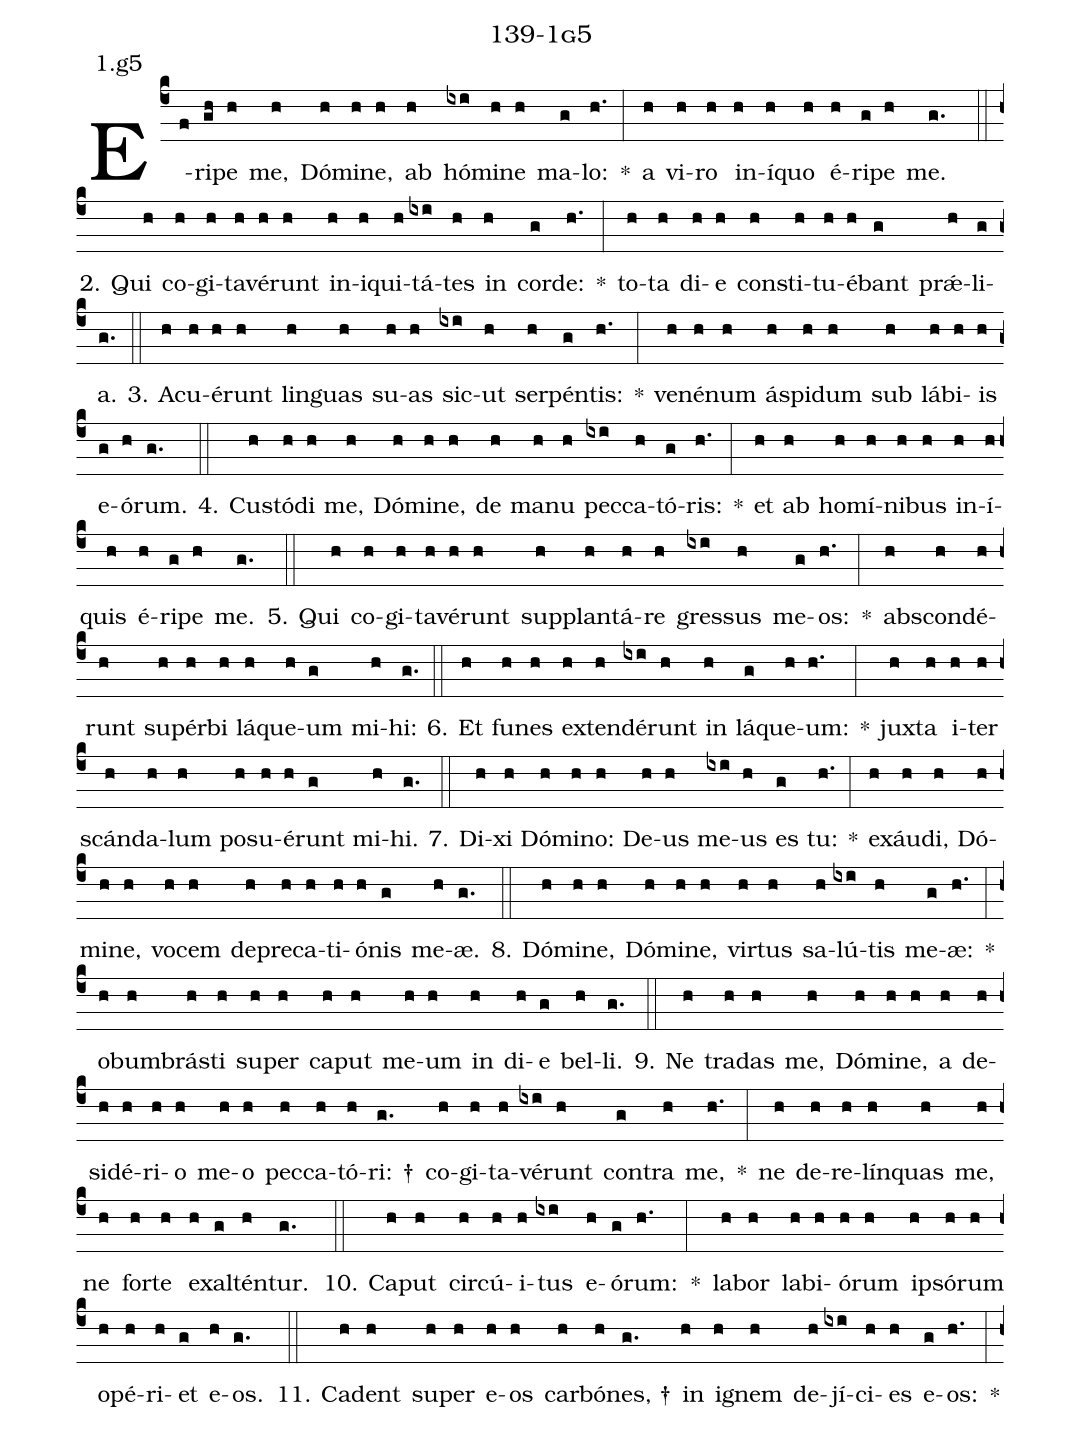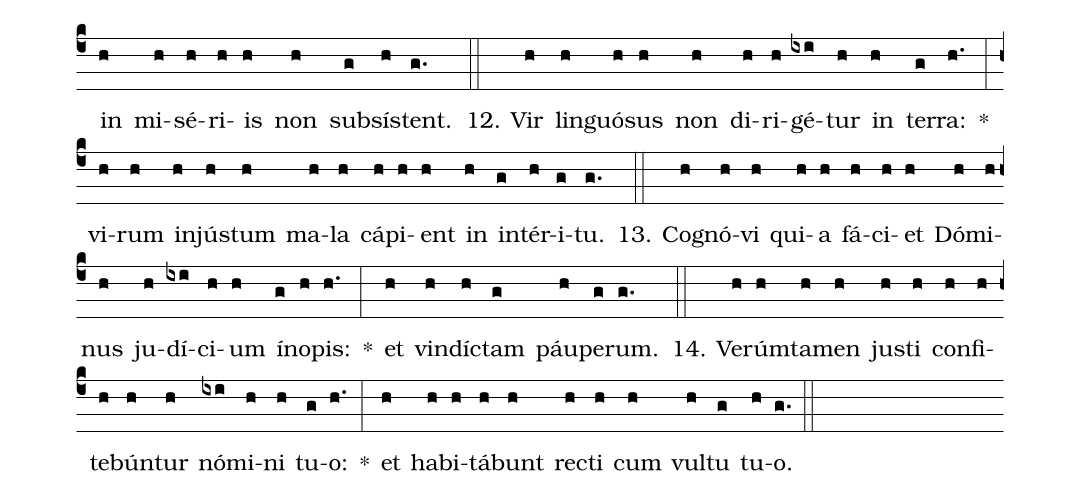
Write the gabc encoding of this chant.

name: 139-1g5;
annotation: 1.g5;
%%
(c4)E(f)ri(gh)pe(h) me,(h) Dó(h)mi(h)ne,(h) ab(h) hó(ixi)mi(h)ne(h) ma(g)lo:(h.) *(:) a(h) vi(h)ro(h) in(h)í(h)quo(h) é(h)ri(g)pe(h) me.(g.) (::)
2. Qui(h) co(h)gi(h)ta(h)vé(h)runt(h) in(h)i(h)qui(h)tá(ixi)tes(h) in(h) cor(g)de:(h.) *(:) to(h)ta(h) di(h)e(h) con(h)sti(h)tu(h)é(h)bant(g) prǽ(h)li(g)a.(g.) (::)
3. A(h)cu(h)é(h)runt(h) lin(h)guas(h) su(h)as(h) sic(ixi)ut(h) ser(h)pén(g)tis:(h.) *(:) ve(h)né(h)num(h) ás(h)pi(h)dum(h) sub(h) lá(h)bi(h)is(h) e(g)ó(h)rum.(g.) (::)
4. Cus(h)tó(h)di(h) me,(h) Dó(h)mi(h)ne,(h) de(h) ma(h)nu(h) pec(ixi)ca(h)tó(g)ris:(h.) *(:) et(h) ab(h) ho(h)mí(h)ni(h)bus(h) in(h)í(h)quis(h) é(h)ri(g)pe(h) me.(g.) (::)
5. Qui(h) co(h)gi(h)ta(h)vé(h)runt(h) sup(h)plan(h)tá(h)re(h) gres(ixi)sus(h) me(g)os:(h.) *(:) abs(h)con(h)dé(h)runt(h) su(h)pér(h)bi(h) lá(h)que(h)um(g) mi(h)hi:(g.) (::)
6. Et(h) fu(h)nes(h) ex(h)ten(h)dé(ixi)runt(h) in(h) lá(g)que(h)um:(h.) *(:) jux(h)ta(h) i(h)ter(h) scán(h)da(h)lum(h) po(h)su(h)é(h)runt(g) mi(h)hi.(g.) (::)
7. Di(h)xi(h) Dó(h)mi(h)no:(h) De(h)us(h) me(ixi)us(h) es(g) tu:(h.) *(:) ex(h)áu(h)di,(h) Dó(h)mi(h)ne,(h) vo(h)cem(h) de(h)pre(h)ca(h)ti(h)ó(h)nis(g) me(h)æ.(g.) (::)
8. Dó(h)mi(h)ne,(h) Dó(h)mi(h)ne,(h) vir(h)tus(h) sa(h)lú(ixi)tis(h) me(g)æ:(h.) *(:) ob(h)um(h)brás(h)ti(h) su(h)per(h) ca(h)put(h) me(h)um(h) in(h) di(h)e(g) bel(h)li.(g.) (::)
9. Ne(h) tra(h)das(h) me,(h) Dó(h)mi(h)ne,(h) a(h) de(h)si(h)dé(h)ri(h)o(h) me(h)o(h) pec(h)ca(h)tó(h)ri: †(g.) co(h)gi(h)ta(h)vé(ixi)runt(h) con(g)tra(h) me,(h.) *(:) ne(h) de(h)re(h)lín(h)quas(h) me,(h) ne(h) for(h)te(h) ex(h)al(g)tén(h)tur.(g.) (::)
10. Ca(h)put(h) cir(h)cú(h)i(h)tus(ixi) e(h)ó(g)rum:(h.) *(:) la(h)bor(h) la(h)bi(h)ó(h)rum(h) ip(h)só(h)rum(h) o(h)pé(h)ri(h)et(g) e(h)os.(g.) (::)
11. Ca(h)dent(h) su(h)per(h) e(h)os(h) car(h)bó(h)nes, †(g.) in(h) i(h)gnem(h) de(h)jí(ixi)ci(h)es(h) e(g)os:(h.) *(:) in(h) mi(h)sé(h)ri(h)is(h) non(h) sub(g)sís(h)tent.(g.) (::)
12. Vir(h) lin(h)guó(h)sus(h) non(h) di(h)ri(h)gé(ixi)tur(h) in(h) ter(g)ra:(h.) *(:) vi(h)rum(h) in(h)jús(h)tum(h) ma(h)la(h) cá(h)pi(h)ent(h) in(h) in(g)tér(h)i(g)tu.(g.) (::)
13. Co(h)gnó(h)vi(h) qui(h)a(h) fá(h)ci(h)et(h) Dó(h)mi(h)nus(h) ju(h)dí(ixi)ci(h)um(h) ín(g)o(h)pis:(h.) *(:) et(h) vin(h)díc(h)tam(g) páu(h)pe(g)rum.(g.) (::)
14. Ve(h)rúm(h)ta(h)men(h) jus(h)ti(h) con(h)fi(h)te(h)bún(h)tur(h) nó(ixi)mi(h)ni(h) tu(g)o:(h.) *(:) et(h) ha(h)bi(h)tá(h)bunt(h) rec(h)ti(h) cum(h) vul(h)tu(g) tu(h)o.(g.) (::)
